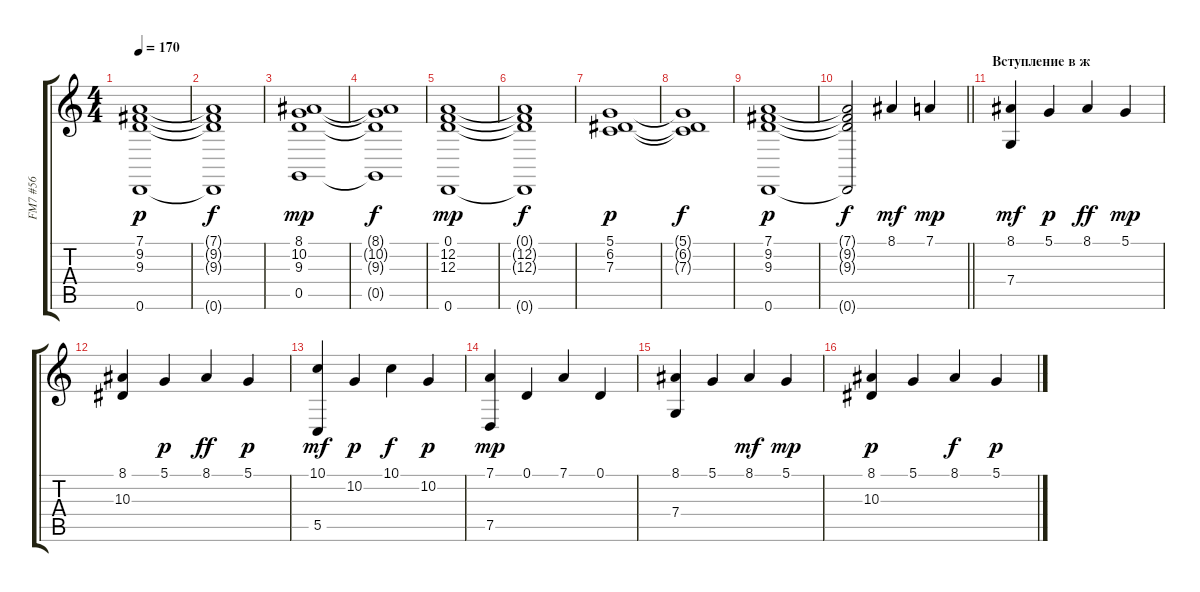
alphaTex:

\track ("FM7 #56" "FM7 #56") {instrument stringensemble1}
\staff {score tabs}
\tuning (D4 A3 F3 C3 G2 D2) {hide}
\ts (4 4)
\tempo 170
\clef g2
\ks c
(7.1 9.2 9.3 0.6).1{dy p} |
(7.1{t} 9.2{t} 9.3{t} 0.6{t}).1{dy f} |
(8.1 10.2 9.3 0.5).1{dy mp} |
(8.1{t} 10.2{t} 9.3{t} 0.5{t}).1{dy f} |
(0.1 12.2 12.3 0.6).1{dy mp} |
(0.1{t} 12.2{t} 12.3{t} 0.6{t}).1{dy f} |
(5.1 6.2 7.3).1{dy p} |
(5.1{t} 6.2{t} 7.3{t}).1{dy f} |
(7.1 9.2 9.3 0.6).1{dy p} |
\barLineRight lightlight
(7.1{t} 9.2{t} 9.3{t} 0.6{t}).2{dy f} 8.1.4{dy mf} 7.1.4{dy mp} |
\section ("" "Вступление в ж")
(8.1 7.4).4{dy mf} 5.1.4{dy p} 8.1.4{dy ff} 5.1.4{dy mp} |
(8.1 10.3).4 5.1.4{dy p} 8.1.4{dy ff} 5.1.4{dy p} |
(10.1 5.5).4{dy mf} 10.2.4{dy p} 10.1.4{dy f} 10.2.4{dy p} |
(7.1 7.5).4{dy mp} 0.1.4 7.1.4 0.1.4 |
(8.1 7.4).4 5.1.4 8.1.4{dy mf} 5.1.4{dy mp} |
(8.1 10.3).4{dy p} 5.1.4 8.1.4{dy f} 5.1.4{dy p}
